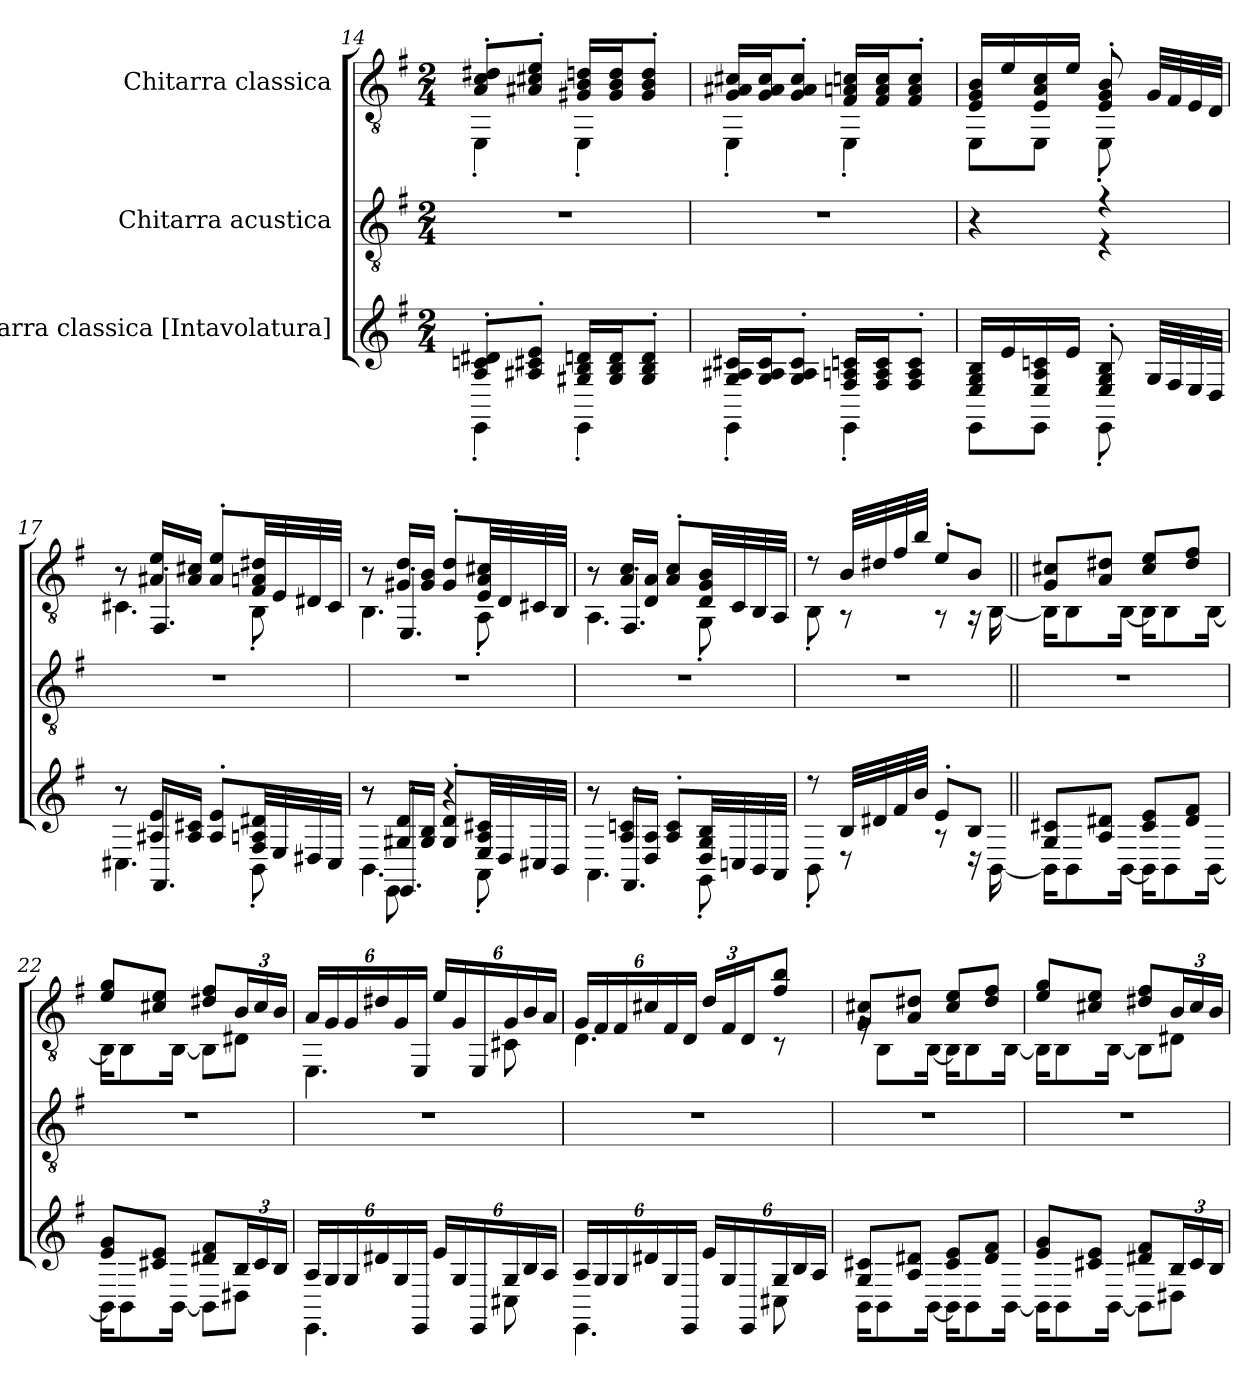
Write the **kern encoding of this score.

**kern	**kern	**kern
*part3	*part2	*part1
*staff3	*staff2	*staff1
*I"Chitarra classica [Intavolatura]	*I"Chitarra acustica	*I"Chitarra classica
*	*clefGv2	*clefGv2
*k[f#]	*k[f#]	*k[f#]
*M2/4	*M2/4	*M2/4
=14	=14	=14
*^	*	*^
8A/' 8cn/' 8d#X/'L	4EE'\	2r	8A/' 8c/' 8d#X/'L	4EE'\
8A#X/' 8c#X/' 8e/'J	.	.	8A#X/' 8c#X/' 8e/'J	.
16G#X/ 16B/ 16dn/LL	4EE'\	.	16G#X/ 16B/ 16dn/LL	4EE'\
16G#/ 16B/ 16d/J	.	.	16G#/ 16B/ 16d/J	.
8G#/' 8B/' 8d/'J	.	.	8G#/' 8B/' 8d/'J	.
=15	=15	=15	=15	=15
16G/ 16A#X/ 16c#/LL	4EE'\	2r	16G/ 16A#X/ 16c#X/LL	4EE'\
16G/ 16A#/ 16c#/J	.	.	16G/ 16A#/ 16c#/J	.
8G/' 8A#/' 8c#/'J	.	.	8G/' 8A#/' 8c#/'J	.
16F#/ 16An/ 16cn/LL	4EE'\	.	16F#/ 16An/ 16cn/LL	4EE'\
16F#/ 16A/ 16c/J	.	.	16F#/ 16A/ 16c/J	.
8F#/' 8A/' 8c/'J	.	.	8F#/' 8A/' 8c/'J	.
!!LO:LB:g=z	!!
=16	=16	=16	=16	=16
*	*	*^	*	*
16E/ 16G/ 16B/LL	8EE\L	4r	4ryy	16E/ 16G/ 16B/LL	8EE\L
16e/	.	.	.	16e/	.
16E/ 16A/ 16cn/	8EE\J	.	.	16E/ 16A/ 16c/	8EE\J
16e/JJ	.	.	.	16e/JJ	.
8E/' 8G/' 8B/'	8EE'\	4r	4r	8E/' 8G/' 8B/'	8EE'\
32G/LLL	8ryy	.	.	32G/LLL	8ryy
32F#/	.	.	.	32F#/	.
32E/	.	.	.	32E/	.
32D/JJJ	.	.	.	32D/JJJ	.
*	*	*v	*v	*	*
=17	=17	=17	=17	=17
*	*^	*	*	*^
8r	4.C#\	8r	2r	8r	4.C#X\	8r
16A#X/ 16e/LL	.	4.FF#'/	.	16A#X/ 16e/LL	.	4.FF#'/
16A#/ 16c#/JJ	.	.	.	16A#/ 16c#X/JJ	.	.
8A#/' 8e/'L	.	.	.	8A#/' 8e/'L	.	.
32F#/ 32An/ 32d#X/LL	8BB'\	.	.	32F#/ 32An/ 32d#X/LL	8BB'\	.
32E/	.	.	.	32E/	.	.
32D#X/	.	.	.	32D#X/	.	.
32C#/JJJ	.	.	.	32C#/JJJ	.	.
=18	=18	=18	=18	=18	=18	=18
*	*	*^	*	*	*	*
8r	4.BB\	8r	8r	2r	8r	4.BB\	8r
16G#X/ 16d/LL	.	4.EE'/	8EE\	.	16G#X/ 16d/LL	.	4.EE'/
16G#/ 16B/JJ	.	.	.	.	16G#/ 16B/JJ	.	.
8G#/' 8d/'L	.	.	4r	.	8G#/' 8d/'L	.	.
32E/ 32A/ 32c#/LL	8AA'\	.	.	.	32E/ 32A/ 32c#X/LL	8AA'\	.
32D/	.	.	.	.	32D/	.	.
32C#/	.	.	.	.	32C#X/	.	.
32BB/JJJ	.	.	.	.	32BB/JJJ	.	.
*	*	*v	*v	*	*	*	*
!!LO:LB:g=z	!!	!!
=19	=19	=19	=19	=19	=19	=19
8r	4.AA\	8r	2r	8r	4.AA\	8r
16A/ 16cn/LL	.	4.FF#'/	.	16A/ 16c/LL	.	4.FF#'/
16D/ 16A/JJ	.	.	.	16D/ 16A/JJ	.	.
8A/' 8c/'L	.	.	.	8A/' 8c/'L	.	.
32D/ 32G/ 32B/LL	8GG'\	.	.	32D/ 32G/ 32B/LL	8GG'\	.
32Cn/	.	.	.	32C/	.	.
32BB/	.	.	.	32BB/	.	.
32AA/JJJ	.	.	.	32AA/JJJ	.	.
*	*v	*v	*	*	*v	*v
=20	=20	=20	=20	=20
8r	8BB'\	2r	8r	8BB'\
32B/LLL	8r	.	32B/LLL	8r
32d#X/	.	.	32d#X/	.
32f#/	.	.	32f#/	.
32b/JJJ	.	.	32b/JJJ	.
8e'/L	8r	.	8e'/L	8r
8B/J	16r	.	8B/J	16r
.	[16BB\	.	.	[16BB\
!!LO:LB:g=z	!!
=21||	=21||	=21||	=21||	=21||
8G/ 8c#/L	16BB\KL]	2r	8G/ 8c#X/L	16BB\KL]
.	8BB\	.	.	8BB\
8A/ 8d#X/J	.	.	8A/ 8d#X/J	.
.	[16BB\Jk	.	.	[16BB\Jk
8c#/ 8e/L	16BB\KL]	.	8c#/ 8e/L	16BB\KL]
.	8BB\	.	.	8BB\
8d#/ 8f#/J	.	.	8d#/ 8f#/J	.
.	[16BB\Jk	.	.	[16BB\Jk
=22	=22	=22	=22	=22
8e/ 8g/L	16BB\KL]	2r	8e/ 8g/L	16BB\KL]
.	8BB\	.	.	8BB\
8c#/ 8e/J	.	.	8c#X/ 8e/J	.
.	[16BB\Jk	.	.	[16BB\Jk
8d#X/ 8f#/L	8BB\L]	.	8d#X/ 8f#/L	8BB\L]
*Xbrackettup	*	*	*Xbrackettup	*
24B/L	8D#X\J	.	24B/L	8D#X\J
24c#/	.	.	24c#/	.
24B/JJ	.	.	24B/JJ	.
=23	=23	=23	=23	=23
24A/LL	4.EE\	2r	24A/LL	4.EE\
24G/	.	.	24G/	.
24G/	.	.	24G/	.
24d#X/	.	.	24d#X/	.
24G/	.	.	24G/	.
24EE/JJ	.	.	24EE/JJ	.
24e/LL	.	.	24e/LL	.
24G/	.	.	24G/	.
24EE/	.	.	24EE/	.
24G/	8C#X\	.	24G/	8C#X\
24B/	.	.	24B/	.
24A/JJ	.	.	24A/JJ	.
!!LO:PB:g=z	!!
=24	=24	=24	=24	=24
24A/LL	4.EE\	2r	24G/LL	4.D\
24G/	.	.	24F#/	.
24G/	.	.	24F#/	.
24d#X/	.	.	24c#X/	.
24G/	.	.	24F#/	.
24EE/JJ	.	.	24D/JJ	.
24e/LL	.	.	24d/LL	.
24G/	.	.	24F#/	.
24EE/	.	.	24D/J	.
24G/	8C#X\	.	8f#/ 8b/J	8r
24B/	.	.	.	.
24A/JJ	.	.	.	.
=25	=25	=25	=25	=25
8G/ 8c#/L	16BB\KL	2r	8G/ 8c#X/L	16rG
.	8BB\	.	.	8BB\L
8A/ 8d#X/J	.	.	8A/ 8d#X/J	.
.	[16BB\Jk	.	.	[16BB\Jk
8c#/ 8e/L	16BB\KL]	.	8c#/ 8e/L	16BB\KL]
.	8BB\	.	.	8BB\
8d#/ 8f#/J	.	.	8d#/ 8f#/J	.
.	[16BB\Jk	.	.	[16BB\Jk
=26	=26	=26	=26	=26
8e/ 8g/L	16BB\KL]	2r	8e/ 8g/L	16BB\KL]
.	8BB\	.	.	8BB\
8c#/ 8e/J	.	.	8c#X/ 8e/J	.
.	[16BB\Jk	.	.	[16BB\Jk
8d#X/ 8f#/L	8BB\L]	.	8d#X/ 8f#/L	8BB\L]
24B/L	8D#X\J	.	24B/L	8D#X\J
24c#/	.	.	24c#/	.
24B/JJ	.	.	24B/JJ	.
*v	*v	*	*v	*v
=	=	=
*-	*-	*-
